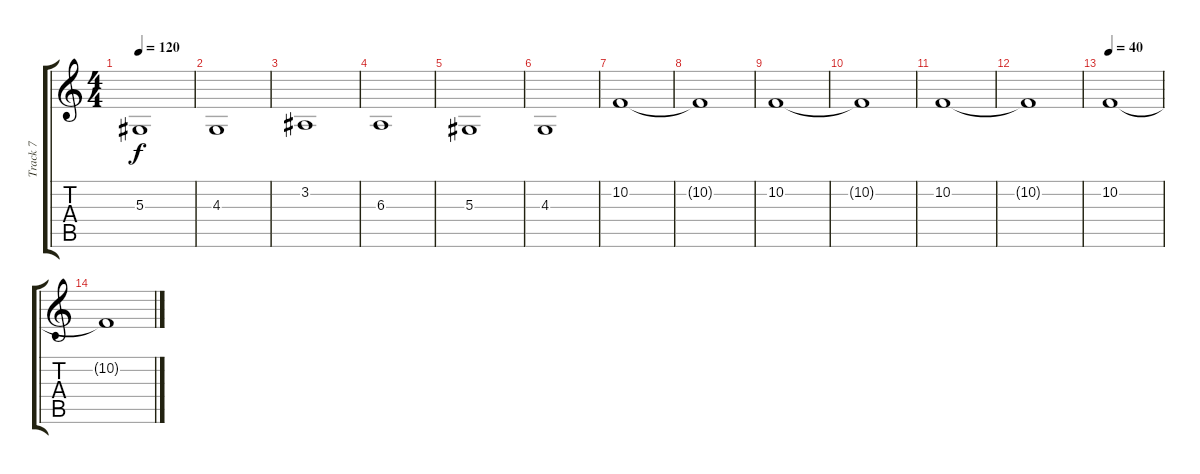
\track ("Track 7" "Track 7") {instrument stringensemble1}
\staff {score tabs}
\tuning (C4 G3 Eb3 Bb2 F2 C2) {hide}
\ts (4 4)
\tempo 120
\clef g2
\ks c
5.3.1{dy f} |
4.3.1 |
3.2.1 |
6.3.1 |
5.3.1 |
4.3.1 |
10.2.1 |
10.2{t}.1 |
10.2.1 |
10.2{t}.1 |
10.2.1 |
10.2{t}.1 |
\tempo 40
10.2.1 |
10.2{t}.1
